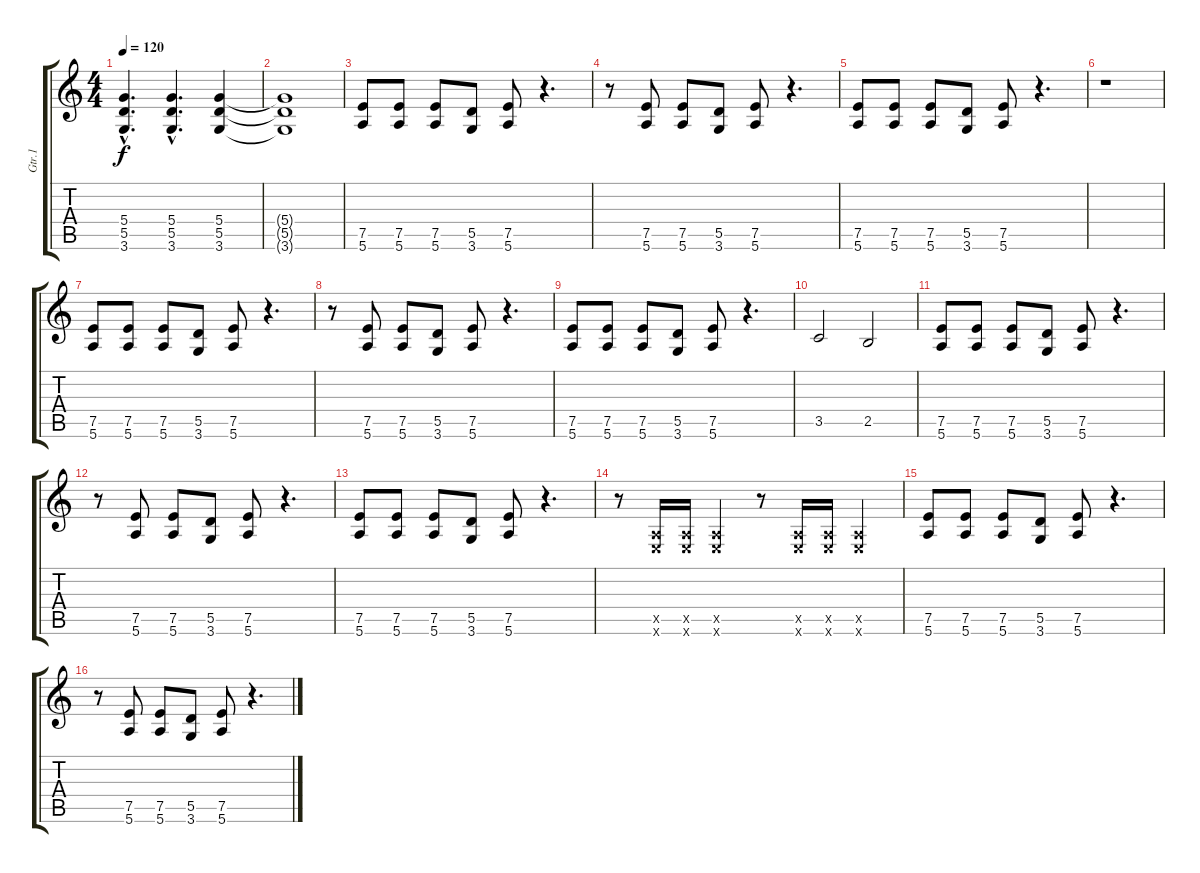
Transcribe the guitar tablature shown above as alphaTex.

\track ("Gtr.1" "Gtr.1") {instrument distortionguitar}
\staff {score tabs}
\tuning (E4 B3 G3 D3 A2 E2) {hide}
\ts (4 4)
\tempo 120
\clef g2
\ks c
(5.4{hac} 5.5{hac} 3.6{hac}).4{d dy f} (5.4{hac} 5.5{hac} 3.6{hac}).4{d} (5.4 5.5 3.6).4 |
(5.4{t} 5.5{t} 3.6{t}).1 |
(7.5 5.6).8 (7.5 5.6).8 (7.5 5.6).8 (5.5 3.6).8 (7.5 5.6).8 r.4{d} |
r.8 (7.5 5.6).8 (7.5 5.6).8 (5.5 3.6).8 (7.5 5.6).8 r.4{d} |
(7.5 5.6).8 (7.5 5.6).8 (7.5 5.6).8 (5.5 3.6).8 (7.5 5.6).8 r.4{d} |
r.1 |
(7.5 5.6).8 (7.5 5.6).8 (7.5 5.6).8 (5.5 3.6).8 (7.5 5.6).8 r.4{d} |
r.8 (7.5 5.6).8 (7.5 5.6).8 (5.5 3.6).8 (7.5 5.6).8 r.4{d} |
(7.5 5.6).8 (7.5 5.6).8 (7.5 5.6).8 (5.5 3.6).8 (7.5 5.6).8 r.4{d} |
3.5.2 2.5.2 |
(7.5 5.6).8 (7.5 5.6).8 (7.5 5.6).8 (5.5 3.6).8 (7.5 5.6).8 r.4{d} |
r.8 (7.5 5.6).8 (7.5 5.6).8 (5.5 3.6).8 (7.5 5.6).8 r.4{d} |
(7.5 5.6).8 (7.5 5.6).8 (7.5 5.6).8 (5.5 3.6).8 (7.5 5.6).8 r.4{d} |
r.8 (0.5{x} 0.6{x}).16 (0.5{x} 0.6{x}).16 (0.5{x} 0.6{x}).4 r.8 (0.5{x} 0.6{x}).16 (0.5{x} 0.6{x}).16 (0.5{x} 0.6{x}).4 |
(7.5 5.6).8 (7.5 5.6).8 (7.5 5.6).8 (5.5 3.6).8 (7.5 5.6).8 r.4{d} |
r.8 (7.5 5.6).8 (7.5 5.6).8 (5.5 3.6).8 (7.5 5.6).8 r.4{d}
